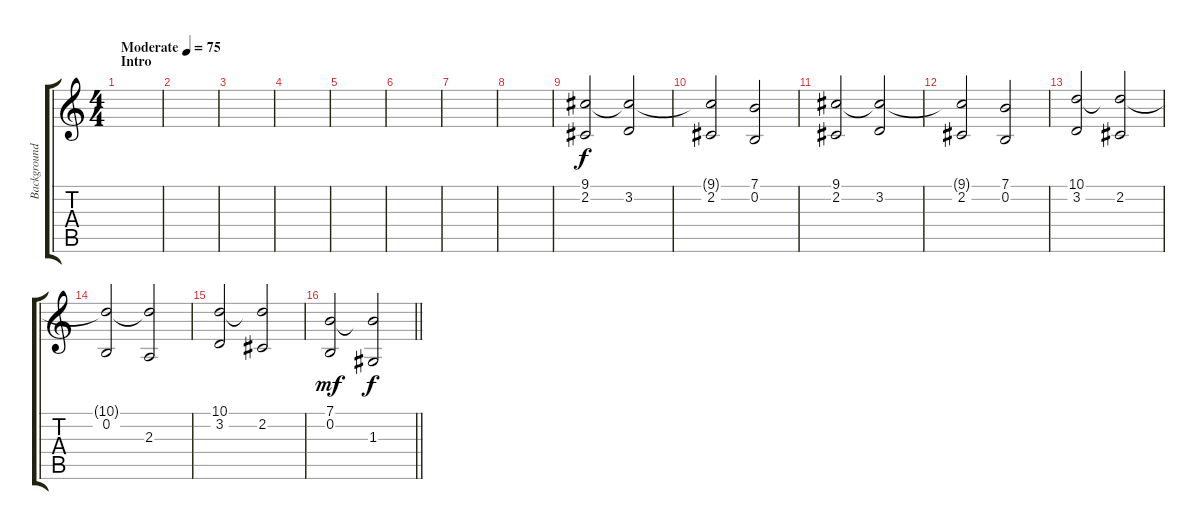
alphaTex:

\track ("Background Vocals" "Background") {instrument oboe}
\staff {score tabs}
\tuning (E4 B3 G3 D3 A2 E2) {hide}
\ts (4 4)
\section ("" "Intro")
\tempo (75 "Moderate")
\clef g2
\ks c
|
|
|
|
|
|
|
|
(9.1 2.2).2 (9.1{t} 3.2).2 |
(9.1{t} 2.2).2 (7.1 0.2).2 |
(9.1 2.2).2 (9.1{t} 3.2).2 |
(9.1{t} 2.2).2 (7.1 0.2).2 |
(10.1 3.2).2 (10.1{t} 2.2).2 |
(10.1{t} 0.2).2 (10.1{t} 2.3).2 |
(10.1 3.2).2 (10.1{t} 2.2).2 |
\barLineRight lightlight
(7.1 0.2).2{dy mf} (7.1{t} 1.3).2{dy f}
